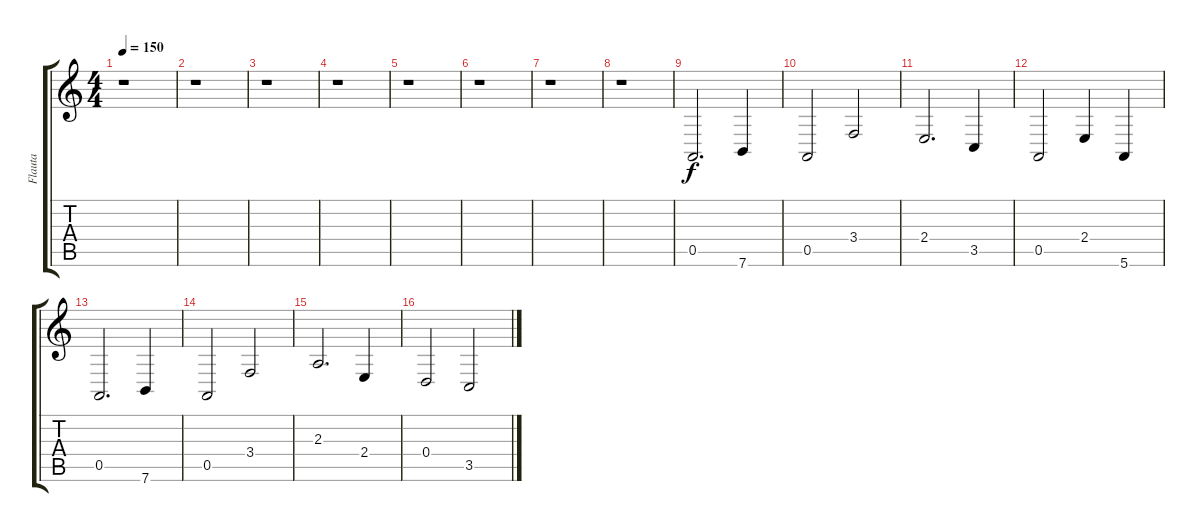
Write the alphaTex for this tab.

\track ("Flauta" "Flauta") {instrument flute}
\staff {score tabs}
\tuning (E4 B3 G3 D3 A2 E2) {hide}
\ts (4 4)
\tempo 150
\clef g2
\ks c
r.1{dy f} |
r.1 |
r.1 |
r.1 |
r.1 |
r.1 |
r.1 |
r.1 |
0.5.2{d} 7.6.4 |
0.5.2 3.4.2 |
2.4.2{d} 3.5.4 |
0.5.2 2.4.4 5.6.4 |
0.5.2{d} 7.6.4 |
0.5.2 3.4.2 |
2.3.2{d} 2.4.4 |
0.4.2 3.5.2
